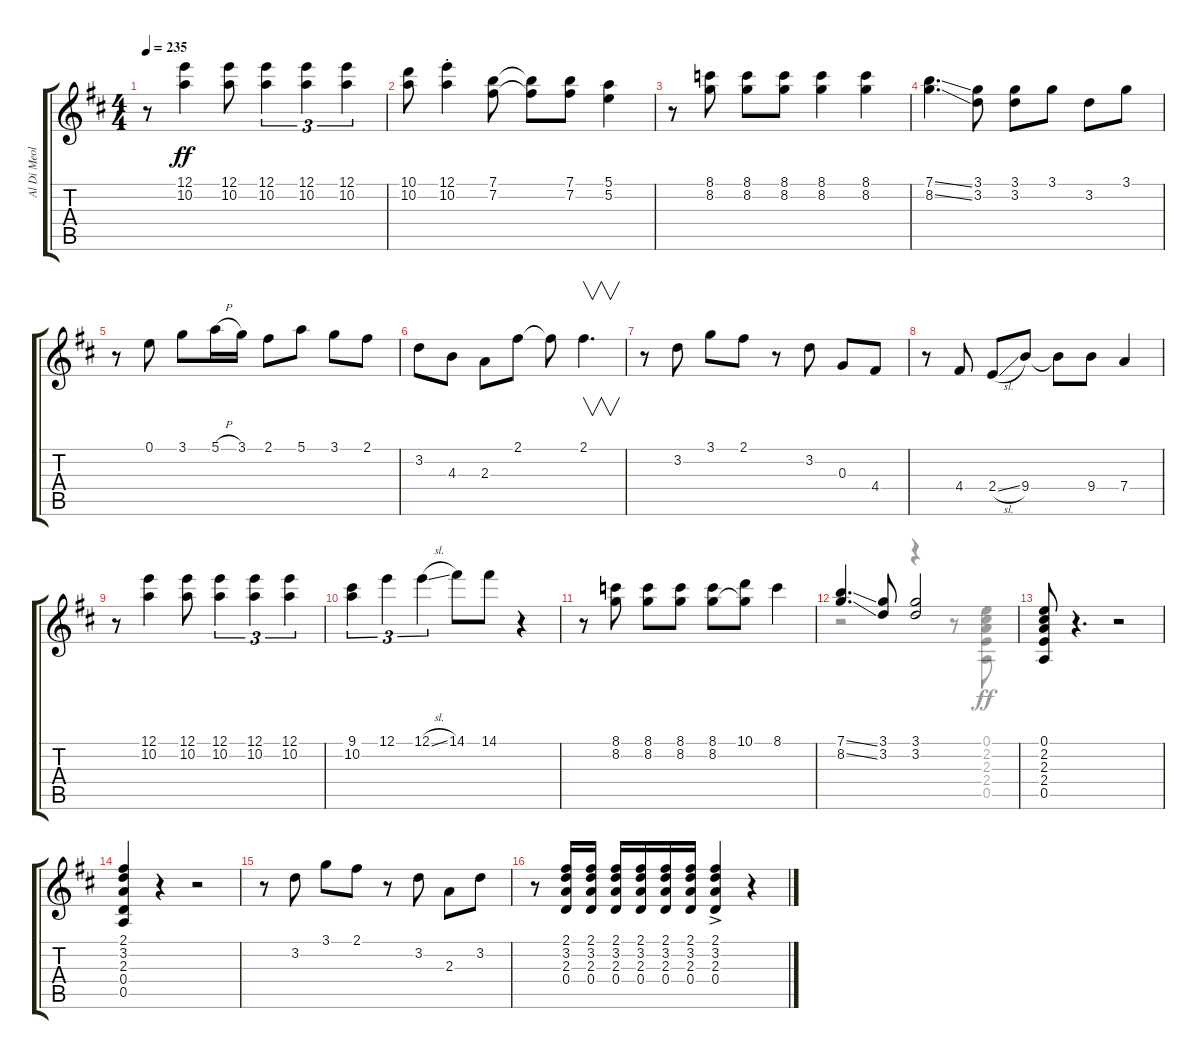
\track ("Al Di Meola" "Al Di Meol") {instrument acousticguitarsteel}
\staff {score tabs}
\tuning (E4 B3 G3 D3 A2 E2) {hide}
\voice
\ts (4 4)
\tempo 235
\clef g2
\ks d
r.8{dy ff} (12.1 10.2).4 (12.1 10.2).8 (12.1 10.2).4{tu (3 2)} (12.1 10.2).4{tu (3 2)} (12.1 10.2).4{tu (3 2)} |
(10.1 10.2).8 (12.1{st} 10.2{st}).4 (7.1 7.2).8 (7.1{t} 7.2{t}).8 (7.1 7.2).8 (5.1 5.2).4 |
r.8 (8.1 8.2).8 (8.1 8.2).8 (8.1 8.2).8 (8.1 8.2).4 (8.1 8.2).4 |
(7.1{ss} 8.2{ss}).4{d} (3.1 3.2).8 (3.1 3.2).8 3.1.8 3.2.8 3.1.8 |
r.8 0.1.8 3.1.8 5.1{h}.16 3.1.16 2.1.8 5.1.8 3.1.8 2.1.8 |
3.2.8 4.3.8 2.3.8 2.1.8 2.1{t}.8 2.1.4{v d} |
r.8 3.2.8 3.1.8 2.1.8 r.8 3.2.8 0.3.8 4.4.8 |
r.8 4.4.8 2.4{sl}.8 9.4.8 9.4{t}.8 9.4.8 7.4.4 |
r.8 (12.1 10.2).4 (12.1 10.2).8 (12.1 10.2).4{tu (3 2)} (12.1 10.2).4{tu (3 2)} (12.1 10.2).4{tu (3 2)} |
(9.1 10.2).4{tu (3 2)} 12.1.4{tu (3 2)} 12.1{sl}.4{tu (3 2)} 14.1.8 14.1.8 r.4 |
r.8 (8.1 8.2).8 (8.1 8.2).8 (8.1 8.2).8 (8.1 8.2).8 (10.1 8.2{t}).8 8.1.4 |
(7.1{ss} 8.2{ss}).4{d} (3.1 3.2).8 (3.1 3.2).2 |
(0.1 2.2 2.3 2.4 0.5).8 r.4{d} r.2 |
(2.1 3.2 2.3 0.4 0.5).4 r.4 r.2 |
r.8 3.2.8 3.1.8 2.1.8 r.8 3.2.8 2.3.8 3.2.8 |
r.8 (2.1 3.2 2.3 0.4).16 (2.1 3.2 2.3 0.4).16 (2.1 3.2 2.3 0.4).16 (2.1 3.2 2.3 0.4).16 (2.1 3.2 2.3 0.4).16 (2.1 3.2 2.3 0.4).16 (2.1{ac} 3.2{ac} 2.3{ac} 0.4{ac}).4 r.4
\voice
\clef g2
\ottava regular
\simile none
\ks d
|
|
|
|
|
|
|
|
|
|
|
r.2 r.4 r.8 (0.1 2.2 2.3 2.4 0.5).8 |
|
|
|
